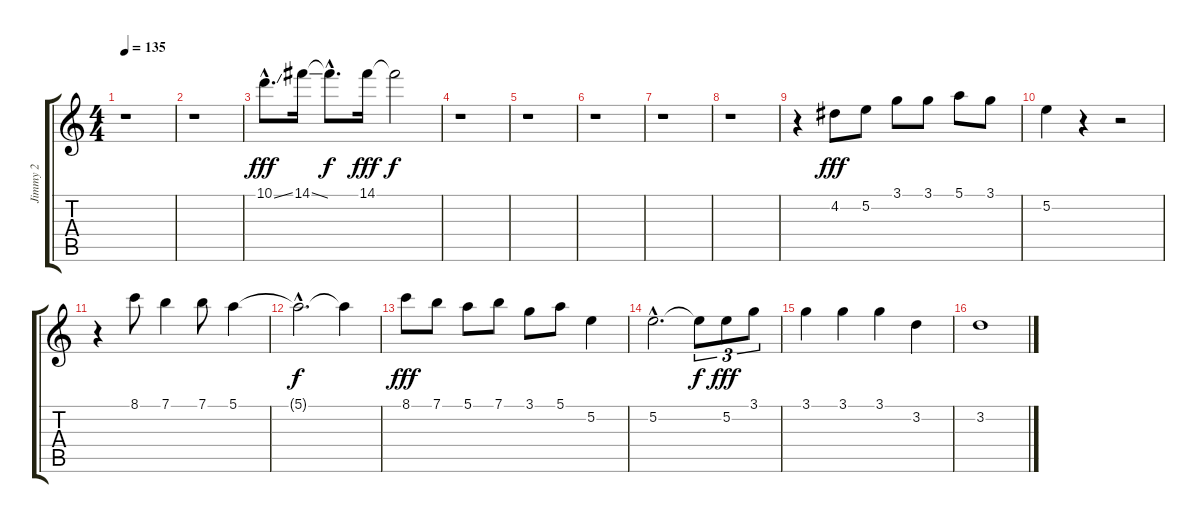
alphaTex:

\track ("Jimmy 2" "Jimmy 2") {instrument overdrivenguitar}
\staff {score tabs}
\tuning (E4 B3 G3 D3 A2 E2) {hide}
\ts (4 4)
\tempo 135
\clef g2
\ks c
r.1{dy f} |
r.1 |
10.1{ss hac}.8{d dy fff instrument electricguitarjazz} 14.1{ss}.16 14.1{hac t}.8{d dy f} 14.1.16{dy fff} 14.1{t}.2{dy f} |
r.1 |
r.1 |
r.1 |
r.1 |
r.1 |
r.4 4.2.8{dy fff} 5.2.8 3.1.8 3.1.8 5.1.8 3.1.8 |
5.2.4 r.4 r.2 |
r.4 8.1.8 7.1.4 7.1.8 5.1.4 |
5.1{hac t}.2{d dy f} 5.1{t}.4 |
8.1.8{dy fff} 7.1.8 5.1.8 7.1.8 3.1.8 5.1.8 5.2.4 |
5.2{hac}.2{d} 5.2{t}.8{tu (3 2) dy f} 5.2.8{tu (3 2) dy fff} 3.1.8{tu (3 2)} |
3.1.4 3.1.4 3.1.4 3.2.4 |
3.2.1
